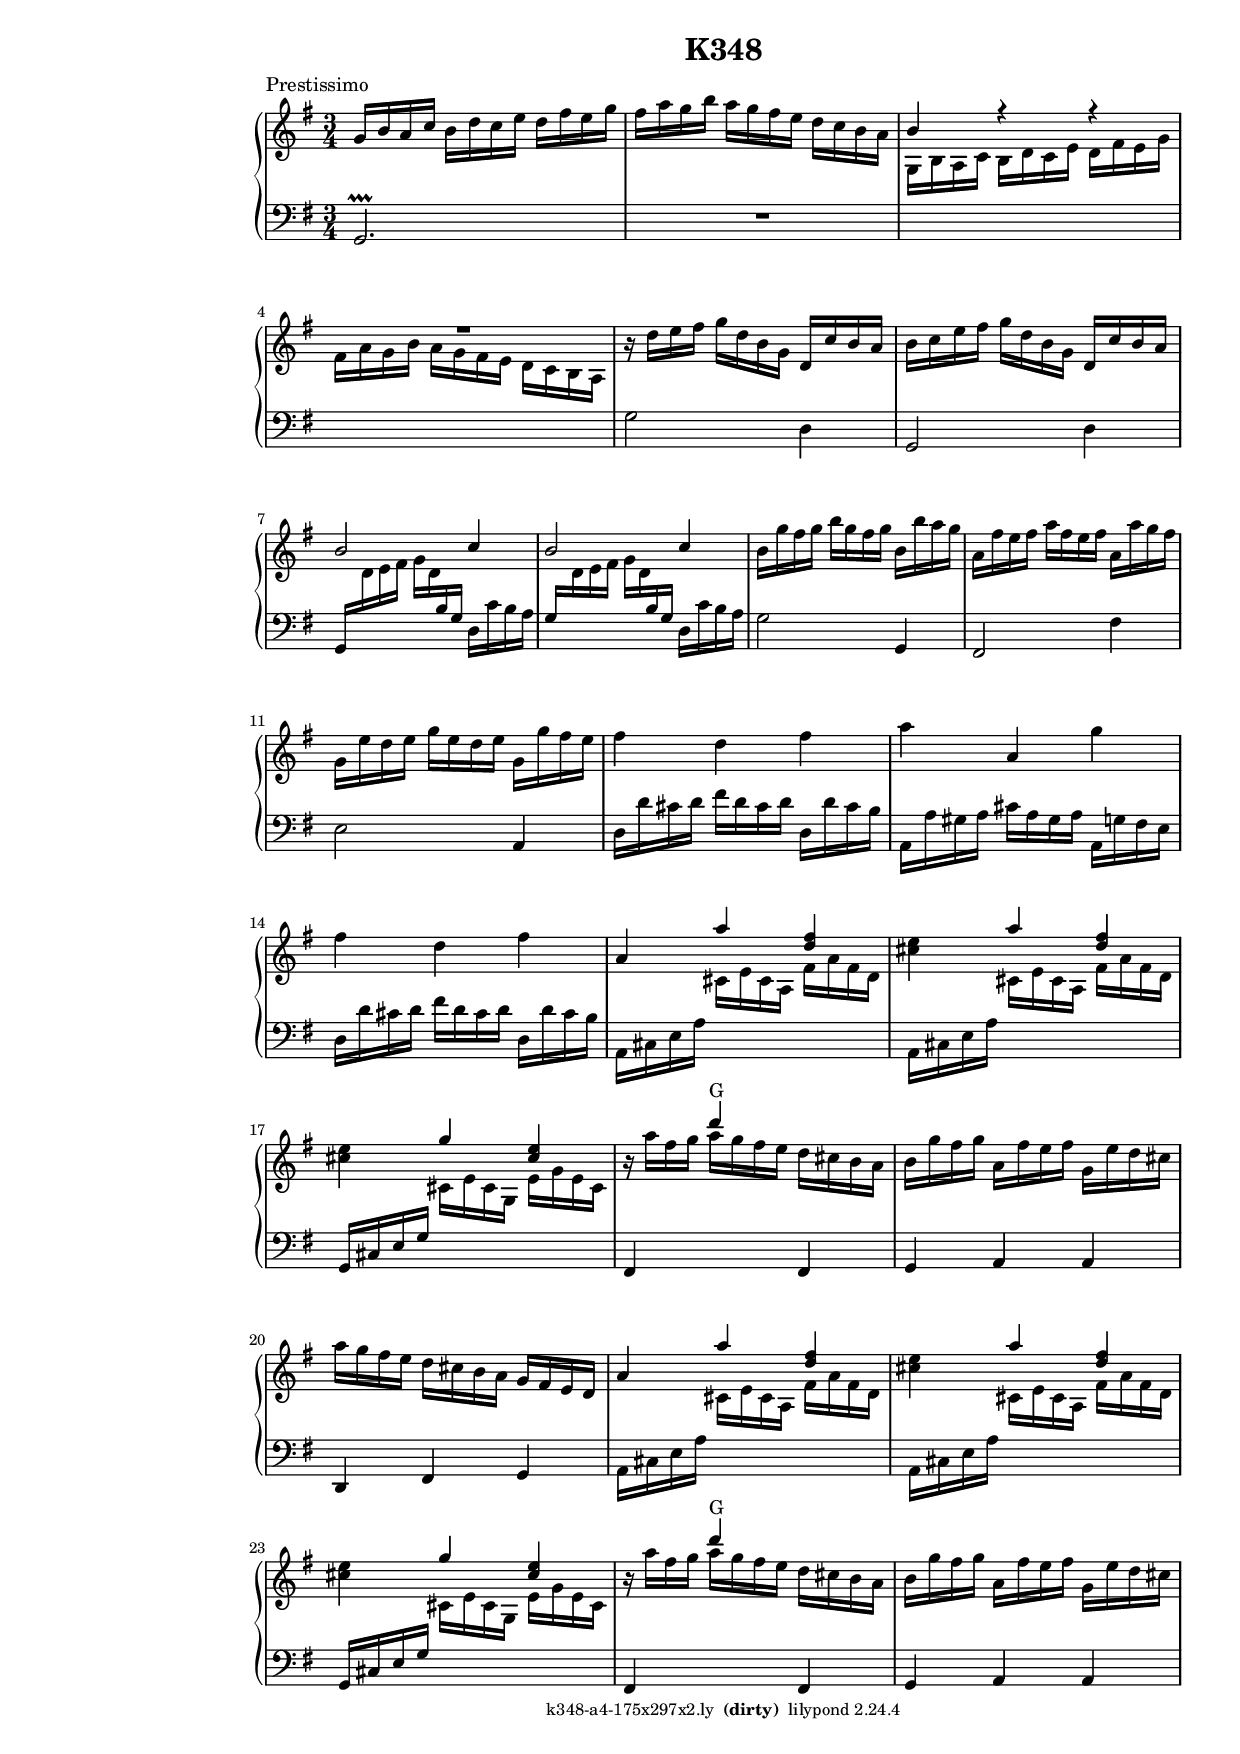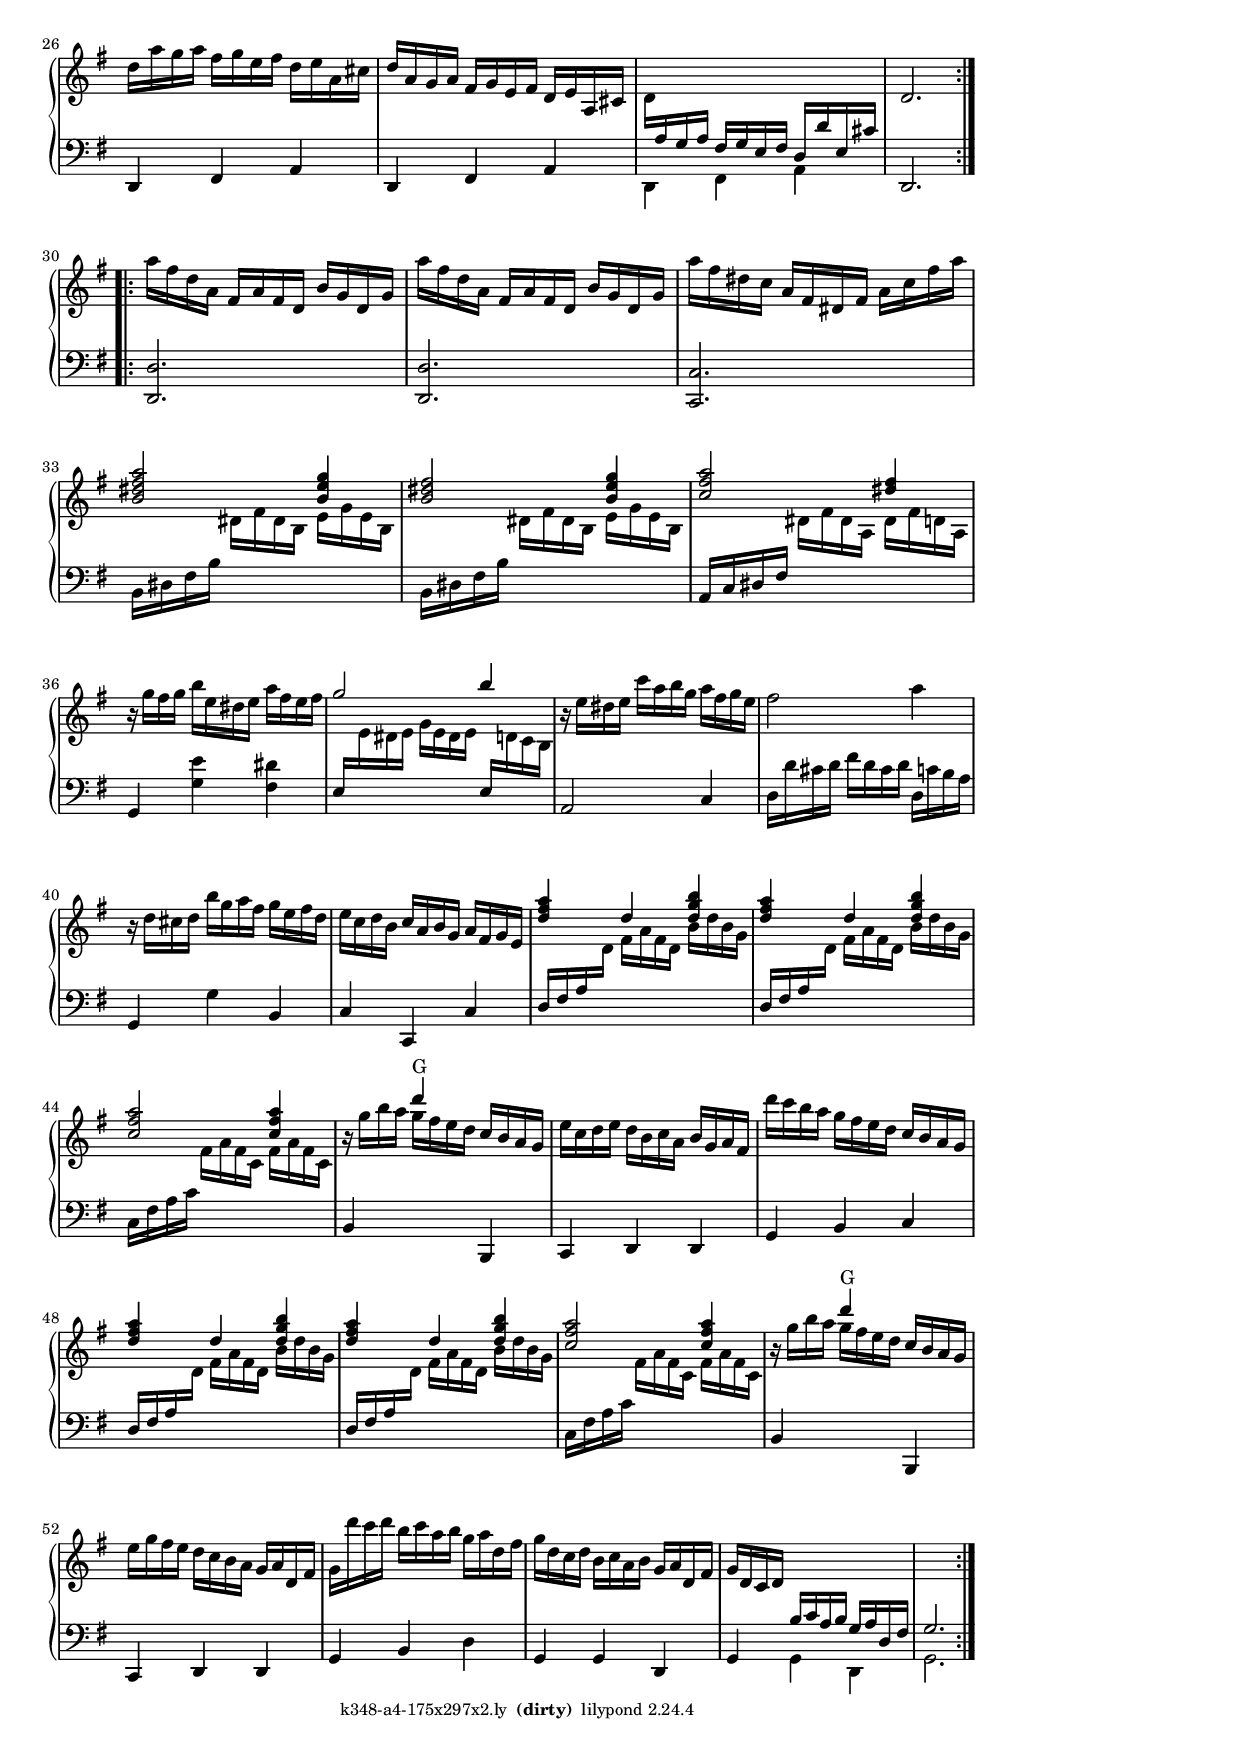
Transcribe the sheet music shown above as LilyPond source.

\version "2.19.20"

\include "../../include/general.ily"
\include "../../include/a4-175x297.ily"

#(set-global-staff-size 16.8)

breaks = { s2.*29 \break}
\version "2.18.2"

\header {
  title = "K348"
  meter = "Prestissimo"
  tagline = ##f
}

global = {
  \key g \major
  \time 3/4
}
cstr = \change Staff = "right"
cstl = \change Staff = "left"

right = \relative c'' {
  \global
 
  \repeat volta 2 {
    g16 b a c b d c e d fis e g
    fis a g b a g fis e d c b a
    \voiceOne b4 r r
    
    R2. \oneVoice
    r16 d e fis g d b g d c' b a
    b c e fis g d b g d c' b a
    
    \voiceOne b2 c4
    b2 c4 \oneVoice
    b16 g' fis g b g fis g b, b' a g
    
    a, fis' e fis a fis e fis a, a' g fis
    g, e' d e g e d e g, g' fis e
    fis4 d fis
    
    a4 a, g'
    fis d fis
    a, \voiceOne a' <d, fis> \oneVoice
    
    <cis e> \voiceOne a' <d, fis> \oneVoice
    <cis e> \voiceOne g' <cis, e> \oneVoice
    r16 a' fis g a g fis e d cis b a
    
    b g' fis g a, fis' e fis g, e' d cis
    a' g fis e d cis b a g fis e d
    a'4 \voiceOne a' <d, fis> \oneVoice
    
    <cis e> \voiceOne a' <d, fis> \oneVoice
    <cis e> \voiceOne g' <cis, e> \oneVoice
    r16 a' fis g a g fis e d cis b a
    b g' fis g a, fis' e fis g, e' d cis
    
    d a' g a fis g e fis d e a, cis
    d a g a fis g e fis d e a, cis
    d 
    \change Staff ="left" \voiceOne
    a g a fis g e fis d d' e, cis'
    \change Staff ="right" \oneVoice
    d2.
  }

  \repeat volta 2 {
    \repeat unfold 2 {
      a''16 fis d a fis a fis d b' g d g }
    a' fis dis c a fis dis fis a c fis a
    
    \voiceOne 
    <b, dis fis a>2 <b e g>4
    <b dis fis>2 <b e g>4
    <c fis a>2 <dis fis>4
    \oneVoice
    
    r16 g fis g b e, dis e a fis e fis
    \voiceOne g2 b4 \oneVoice
    r16 e,dis e c' a b g a fis g e
    
    fis2 a4
    r16 d, cis d b' g a fis g e fis d
    e c d b c a b g a fis g e
    
    \repeat unfold 2 {
      \repeat unfold 2 { 
        \voiceOne <d' fis a>4 d <d g b> }
      <c fis a>2 q4 \oneVoice 
      r16 g' b a g fis e d c b a g
    } \alternative {
      { e' c d e d b c a b g a fis
        d'' c b a g fis e d c b a g }
      { e' g fis e d c b a g a d, fis }
    }
    
    g d'' c d b c a b g a d, fis
    g d c d b c a b g a d, fis
    g d c d \cstl \voiceOne b c a b g a d, fis
    g2.
  }
}
 
left = \relative c {
  \global
  
  \repeat volta 2 {
    g2.-\prallprall
    R2.
    \cstr \voiceTwo
    g'16 b a c b d c e d fis e g
    
    fis a g b a g fis e d c b a
    \cstl \oneVoice g2 d4
    g,2 d'4
    
    \once \stemUp g,16 
    \change Staff = "right" \voiceTwo
    d'' e fis g d
    \change Staff = "left" \oneVoice
    b g d c' b a
    
    g \change Staff = "right" \voiceTwo
    d' e fis g d
    \change Staff = "left" \oneVoice
    b g d c' b a
    g2 g,4
    
    fis2 fis'4
    e2 a,4
    d16 d' cis d fis d cis d d, d' cis b
    
    a, a' gis a cis a gis a a, g' fis e
    d d' cis d fis d cis d d, d' cis b

    \repeat unfold 2 {
      \repeat unfold 2 {
        a, cis e a \cstr \voiceTwo cis e cis a fis' a fis d \cstl \oneVoice
      }
      g,, cis e g \cstr \voiceTwo cis e cis g e' g e cis \cstl \oneVoice
      fis,,4 \cstr \voiceOne d''''^"G" \cstl \oneVoice fis,,,,
      g a a
      d, fis 
    } \alternative { {g} {a} }

    d, fis a
    \voiceTwo d, fis a \oneVoice
    d,2.
  }
  
  \repeat volta 2 {
    <d d'>2. q < c c'>
    
    \repeat unfold 2 {
      b'16 dis fis b  \cstr \voiceTwo dis fis dis b e g e b \cstl \oneVoice }
    a, c dis fis \cstr \voiceTwo dis' fis dis a dis fis d a \cstl \oneVoice
    
    g,4 <g' e'> <fis dis'>
    e16 \cstr \voiceTwo e' dis e g e dis e \cstl \oneVoice e, \cstr \voiceTwo d' c b \cstl \oneVoice
    a,2 c4
    
    d16 d' cis d fis d cis d d, c' b a
    g,4 g' b,
    c c, c'
    
    \repeat unfold 2 {
      \repeat unfold 2 {
        d16 fis a \cstr \voiceTwo d fis a fis d b' d b g \cstl \oneVoice }
      c,, fis a c \cstr \voiceTwo fis a fis c fis a fis c \cstl \oneVoice
    
      b,4 
      \change Staff = "right" \voiceOne 
      d'''^"G" 
      \change Staff = "left" \oneVoice
      b,,,,
      c d d
      g b
    } \alternative { { c } { d } }
    
    g, g d
    g \voiceTwo g d
    g2.
  }
}

\score {
  \new PianoStaff <<
    \new Staff = "right" {
      << 
        \breaks
        \right
      >>
    }
    \new Staff = "left" { 
      <<
        \breaks
        \clef bass \left 
      >>
    }
  >>
  \layout { indent = 0 }
}

